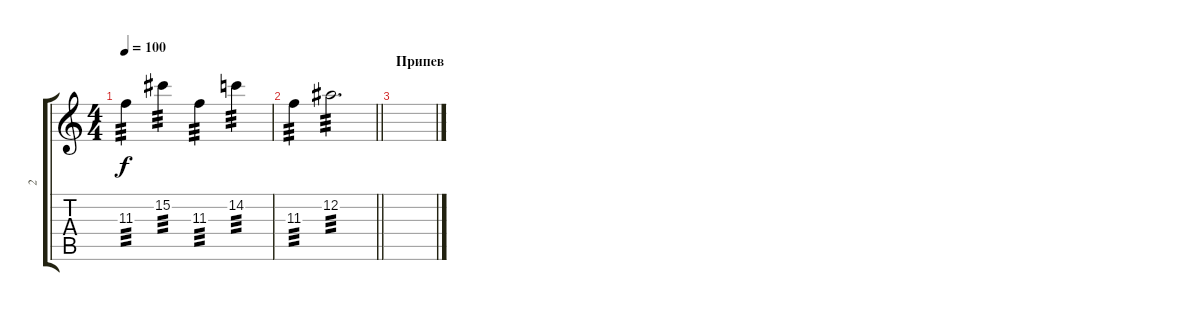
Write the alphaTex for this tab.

\track ("2" "2") {instrument electricguitarclean}
\staff {score tabs}
\tuning (Eb4 Bb3 Gb3 Db3 Ab2 Eb2) {hide}
\ts (4 4)
\tempo 100
\clef g2
\ks c
11.3.4{tp 3 dy f} 15.2.4{tp 3} 11.3.4{tp 3} 14.2.4{tp 3} |
\barLineRight lightlight
11.3.4{tp 3} 12.2.2{d tp 3} |
\section ("" "Припев")
